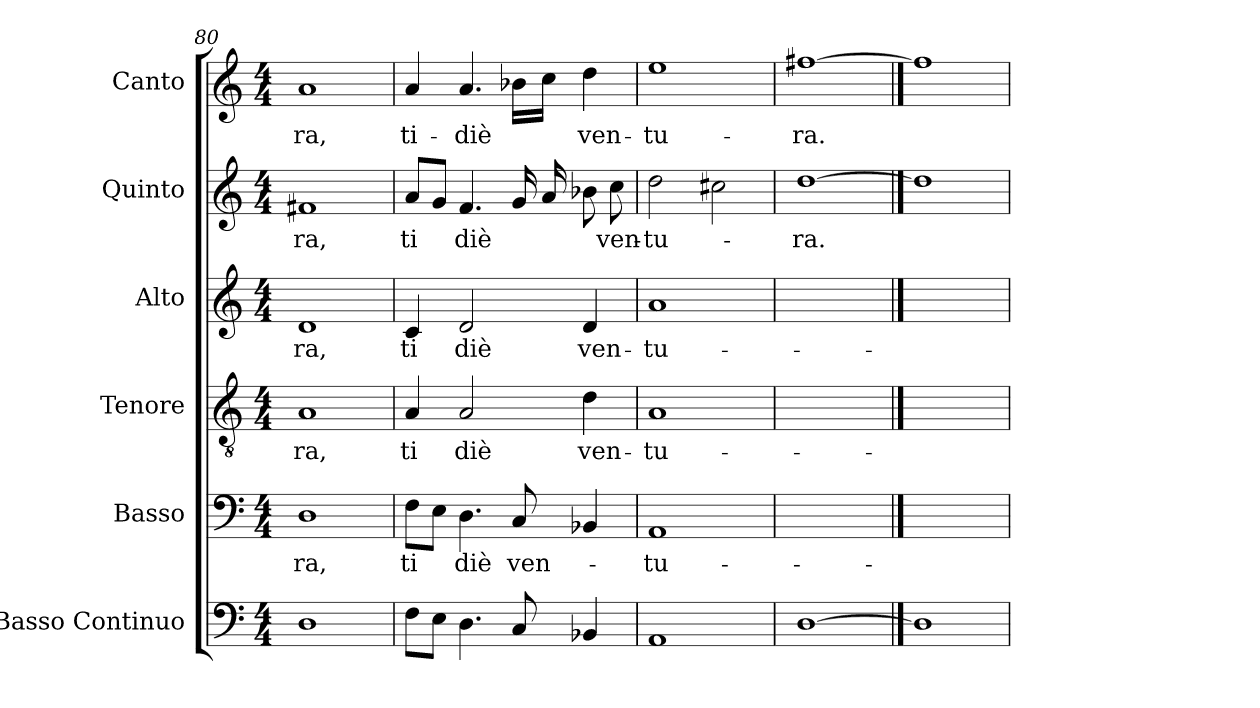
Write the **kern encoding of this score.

**kern	**kern	**text	**kern	**text	**kern	**text	**kern	**text	**kern	**text
*part6	*part5	*part5	*part4	*part4	*part3	*part3	*part2	*part2	*part1	*part1
*staff6	*staff5	*staff5	*staff4	*staff4	*staff3	*staff3	*staff2	*staff2	*staff1	*staff1
*I"Basso Continuo	*I"Basso	*	*I"Tenore	*	*I"Alto	*	*I"Quinto	*	*I"Canto	*
*clefF4	*clefF4	*	*clefGv2	*	*clefG2	*	*clefG2	*	*clefG2	*
*k[]	*k[]	*	*k[]	*	*k[]	*	*k[]	*	*k[]	*
*C:	*C:	*	*C:	*	*C:	*	*C:	*	*C:	*
*M4/4	*M4/4	*	*M4/4	*	*M4/4	*	*M4/4	*	*M4/4	*
=80	=80	=80	=80	=80	=80	=80	=80	=80	=80	=80
!	!	!LO:LY:b	!	!LO:LY:b	!	!LO:LY:b	!	!LO:LY:b	!	!LO:LY:b
1D	1D	-ra,	1A	ra,	1d	-ra,	1f#X	-ra,	1a	-ra,
=81	=81	=81	=81	=81	=81	=81	=81	=81	=81	=81
!	!	!LO:LY:b	!	!LO:LY:b	!	!LO:LY:b	!	!LO:LY:b	!	!LO:LY:b
8FL	8FL	ti	4A	ti	4c	ti	8aL	ti	4a	ti-
8EJ	8EJ	.	.	.	.	.	8gJ	.	.	.
!	!	!LO:LY:b	!	!LO:LY:b	!	!LO:LY:b	!	!LO:LY:b	!	!LO:LY:b
4.D	4.D	diè	2A	diè	2d	diè	4.f	diè	4.a	-diè
!	!	!LO:LY:b	!	!	!	!	!	!	!	!
8C	8C	ven-	.	.	.	.	16gLL	.	16b-XLL	.
.	.	.	.	.	.	.	16a	.	16ccJJ	.
!	!	!	!	!LO:LY:b	!	!LO:LY:b	!	!	!	!LO:LY:b
4BB-X	4BB-X	.	4d	ven-	4d	ven-	8b-XJ	.	4dd	ven-
!	!	!	!	!	!	!	!	!LO:LY:b	!	!
.	.	.	.	.	.	.	8cc	ven-	.	.
=82	=82	=82	=82	=82	=82	=82	=82	=82	=82	=82
!	!	!LO:LY:b	!	!LO:LY:b	!	!LO:LY:b	!	!LO:LY:b	!	!LO:LY:b
1AA	1AA	-tu-	1A	-tu-	1a	-tu-	2dd	-tu-	1ee	-tu-
.	.	.	.	.	.	.	2cc#X	.	.	.
=83	=83	=83	=83	=83	=83	=83	=83	=83	=83	=83
!	!	!LO:LY:b	!	!LO:LY:b	!	!LO:LY:b	!	!LO:LY:b	!	!LO:LY:b
[1D	[1Dyy	-ra.	[1Ayy	-ra.	[1f#Xyy	-ra.	[1dd	-ra.	[1ff#X	-ra.
==84	==84	==84	==84	==84	==84	==84	==84	==84	==84	==84
1D]	1Dyy]	.	1Ayy]	.	1f#yy]	.	1dd]	.	1ff#]	.
=	=	=	=	=	=	=	=	=	=	=
*-	*-	*-	*-	*-	*-	*-	*-	*-	*-	*-
